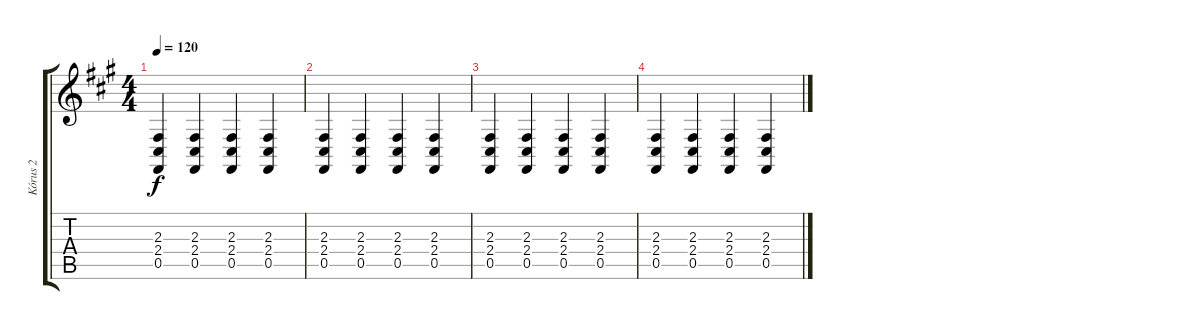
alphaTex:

\track ("Kórus 2" "Kórus 2") {instrument stringensemble2}
\staff {score tabs}
\tuning (Db4 Ab3 E3 B2 Gb2 Db2) {hide}
\ts (4 4)
\tempo 120
\clef g2
\ks a
(2.3 2.4 0.5).4{dy f} (2.3 2.4 0.5).4 (2.3 2.4 0.5).4 (2.3 2.4 0.5).4 |
(2.3 2.4 0.5).4 (2.3 2.4 0.5).4 (2.3 2.4 0.5).4 (2.3 2.4 0.5).4 |
(2.3 2.4 0.5).4 (2.3 2.4 0.5).4 (2.3 2.4 0.5).4 (2.3 2.4 0.5).4 |
(2.3 2.4 0.5).4 (2.3 2.4 0.5).4 (2.3 2.4 0.5).4 (2.3 2.4 0.5).4
